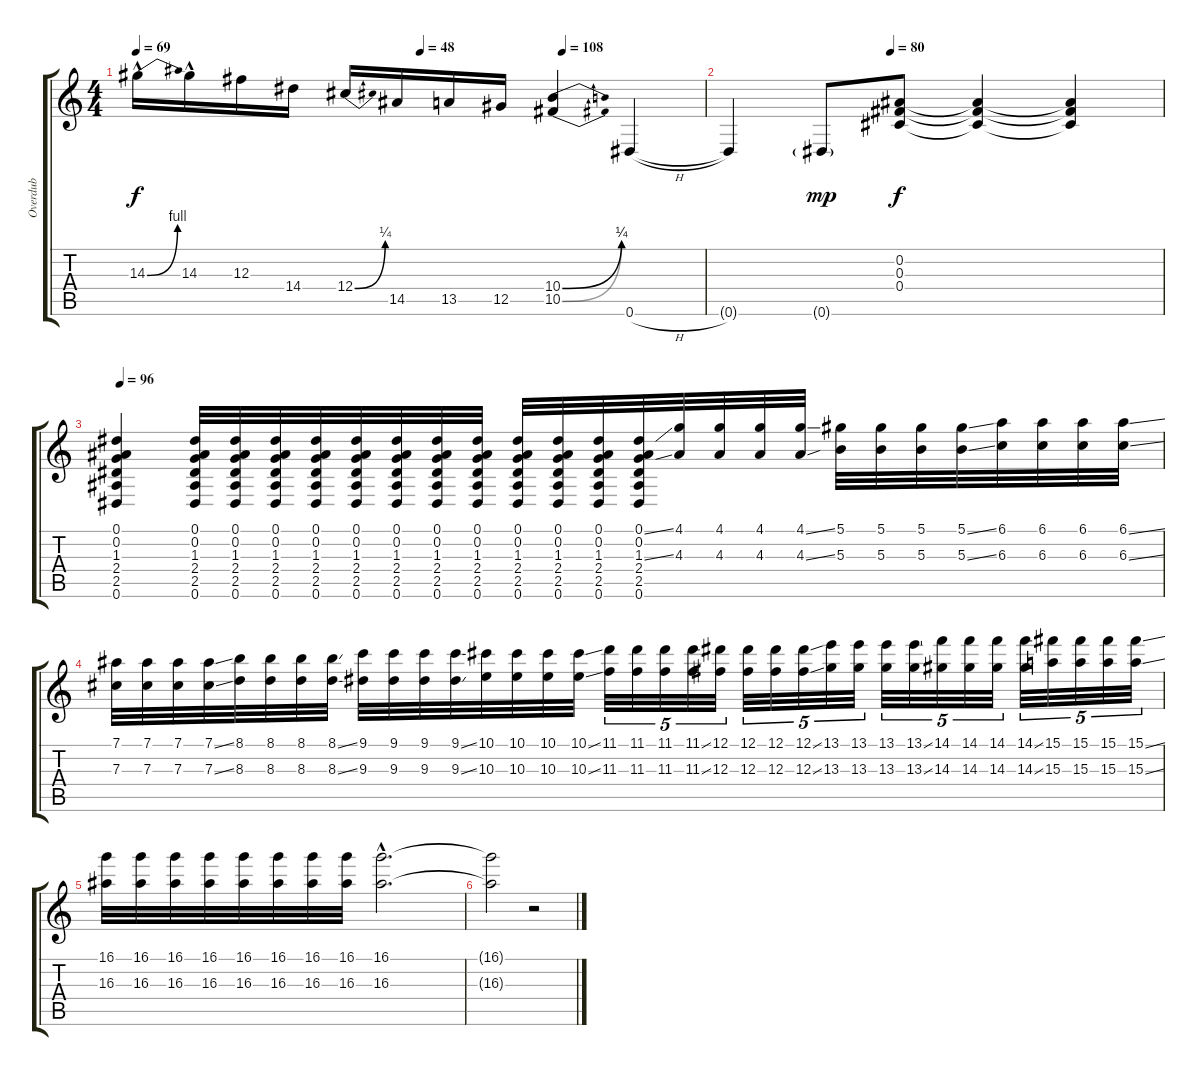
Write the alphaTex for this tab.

\track ("Overdub" "Overdub") {instrument fretlessbass}
\staff {score tabs}
\tuning (Eb4 Bb3 Gb3 Db3 Ab2 Eb2) {hide}
\ts (4 4)
\tempo 69
\tempo (48 0.5)
\tempo (108 0.75)
\clef g2
\ks c
14.3{be (bend 0 0 60 4) hac}.16{dy f} 14.3{hac}.16 12.3.16 14.4.16 12.4{be (bend 0 0 60 1)}.16 14.5.16 13.5.16 12.5.16 (10.4{be (bend 0 0 60 1)} 10.5{be (bend 0 0 60 1)}).4 0.6{h}.4{volume 10 instrument fretlessbass} |
\tempo (80 0.375)
0.6{t}.4 0.6{g}.8{dy mp} (0.2 0.3 0.4).8{dy f} (0.2{t} 0.3{t} 0.4{t}).4 (0.2{t} 0.3{t} 0.4{t}).4 |
\tempo 96
(0.1 0.2 1.3 2.4 2.5 0.6).4 (0.1 0.2 1.3 2.4 2.5 0.6).32 (0.1 0.2 1.3 2.4 2.5 0.6).32 (0.1 0.2 1.3 2.4 2.5 0.6).32 (0.1 0.2 1.3 2.4 2.5 0.6).32 (0.1 0.2 1.3 2.4 2.5 0.6).32 (0.1 0.2 1.3 2.4 2.5 0.6).32 (0.1 0.2 1.3 2.4 2.5 0.6).32 (0.1 0.2 1.3 2.4 2.5 0.6).32 (0.1 0.2 1.3 2.4 2.5 0.6).32 (0.1 0.2 1.3 2.4 2.5 0.6).32 (0.1 0.2 1.3 2.4 2.5 0.6).32 (0.1{ss} 0.2 1.3{ss} 2.4 2.5 0.6).32 (4.1 4.3).32 (4.1 4.3).32 (4.1 4.3).32 (4.1{ss} 4.3{ss}).32 (5.1 5.3).32 (5.1 5.3).32 (5.1 5.3).32 (5.1{ss} 5.3{ss}).32 (6.1 6.3).32 (6.1 6.3).32 (6.1 6.3).32 (6.1{ss} 6.3{ss}).32 |
(7.1 7.3).32 (7.1 7.3).32 (7.1 7.3).32 (7.1{ss} 7.3{ss}).32 (8.1 8.3).32 (8.1 8.3).32 (8.1 8.3).32 (8.1{ss} 8.3{ss}).32 (9.1 9.3).32 (9.1 9.3).32 (9.1 9.3).32 (9.1{ss} 9.3{ss}).32 (10.1 10.3).32 (10.1 10.3).32 (10.1 10.3).32 (10.1{ss} 10.3{ss}).32 (11.1 11.3).32{tu (5 4)} (11.1 11.3).32{tu (5 4)} (11.1 11.3).32{tu (5 4)} (11.1{ss} 11.3{ss}).32{tu (5 4)} (12.1 12.3).32{tu (5 4)} (12.1 12.3).32{tu (5 4)} (12.1 12.3).32{tu (5 4)} (12.1{ss} 12.3{ss}).32{tu (5 4)} (13.1 13.3).32{tu (5 4)} (13.1 13.3).32{tu (5 4)} (13.1 13.3).32{tu (5 4)} (13.1{ss} 13.3{ss}).32{tu (5 4)} (14.1 14.3).32{tu (5 4)} (14.1 14.3).32{tu (5 4)} (14.1 14.3).32{tu (5 4)} (14.1{ss} 14.3{ss}).32{tu (5 4)} (15.1 15.3).32{tu (5 4)} (15.1 15.3).32{tu (5 4)} (15.1 15.3).32{tu (5 4)} (15.1{ss} 15.3{ss}).32{tu (5 4)} |
(16.1 16.3).32 (16.1 16.3).32 (16.1 16.3).32 (16.1 16.3).32 (16.1 16.3).32 (16.1 16.3).32 (16.1 16.3).32 (16.1 16.3).32 (16.1{hac} 16.3{hac}).2{d volume 0} |
(16.1{t} 16.3{t}).2 r.2
